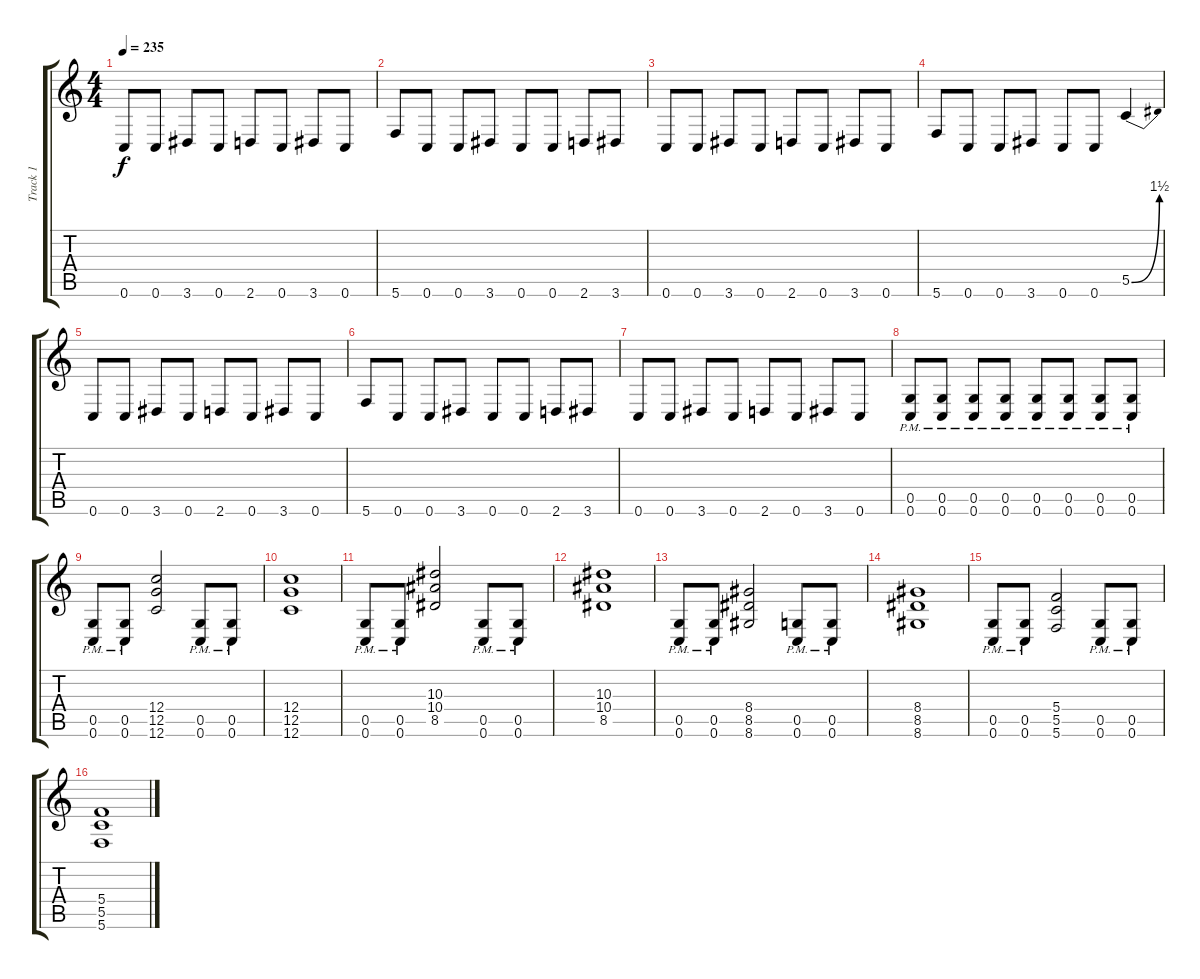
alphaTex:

\track ("Track 1" "Track 1") {instrument overdrivenguitar}
\staff {score tabs}
\tuning (D4 A3 F3 C3 G2 C2) {hide}
\ts (4 4)
\tempo 235
\clef g2
\ks c
0.6.8{dy f} 0.6.8 3.6.8 0.6.8 2.6.8 0.6.8 3.6.8 0.6.8 |
5.6.8 0.6.8 0.6.8 3.6.8 0.6.8 0.6.8 2.6.8 3.6.8 |
0.6.8 0.6.8 3.6.8 0.6.8 2.6.8 0.6.8 3.6.8 0.6.8 |
5.6.8 0.6.8 0.6.8 3.6.8 0.6.8 0.6.8 5.5{be (bend 0 0 60 6)}.4 |
0.6.8 0.6.8 3.6.8 0.6.8 2.6.8 0.6.8 3.6.8 0.6.8 |
5.6.8 0.6.8 0.6.8 3.6.8 0.6.8 0.6.8 2.6.8 3.6.8 |
0.6.8 0.6.8 3.6.8 0.6.8 2.6.8 0.6.8 3.6.8 0.6.8 |
(0.5{pm} 0.6{pm}).8 (0.5{pm} 0.6{pm}).8 (0.5{pm} 0.6{pm}).8 (0.5{pm} 0.6{pm}).8 (0.5{pm} 0.6{pm}).8 (0.5{pm} 0.6{pm}).8 (0.5{pm} 0.6{pm}).8 (0.5{pm} 0.6{pm}).8 |
(0.5 0.6{pm}).8 (0.5{pm} 0.6).8 (12.4 12.5 12.6).2 (0.5{pm} 0.6{pm}).8 (0.5{pm} 0.6{pm}).8 |
(12.4 12.5 12.6).1 |
(0.5{pm} 0.6{pm}).8 (0.5{pm} 0.6{pm}).8 (10.3 10.4 8.5).2 (0.5{pm} 0.6{pm}).8 (0.5{pm} 0.6{pm}).8 |
(10.3 10.4 8.5).1 |
(0.5{pm} 0.6{pm}).8 (0.5{pm} 0.6{pm}).8 (8.4 8.5 8.6).2 (0.5{pm} 0.6{pm}).8 (0.5{pm} 0.6{pm}).8 |
(8.4 8.5 8.6).1 |
(0.5{pm} 0.6{pm}).8 (0.5{pm} 0.6{pm}).8 (5.4 5.5 5.6).2 (0.5{pm} 0.6{pm}).8 (0.5{pm} 0.6{pm}).8 |
(5.4 5.5 5.6).1
